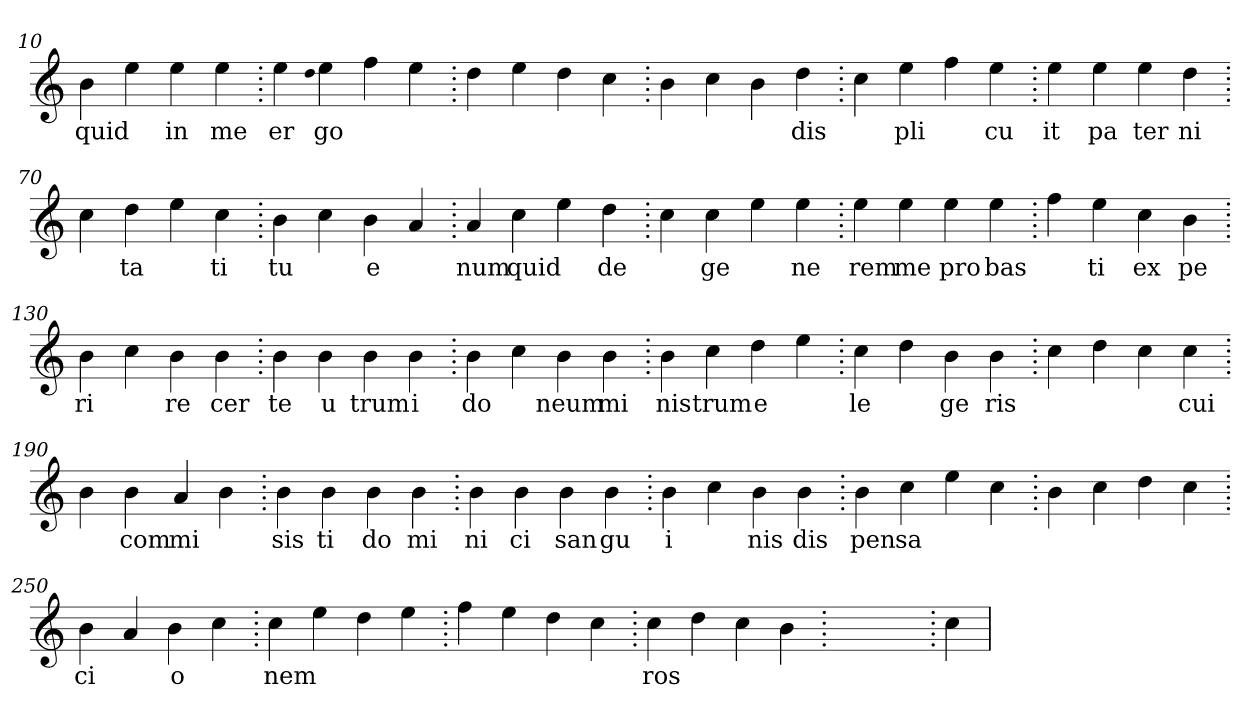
**kern	**text
*part1	*part1
*staff1	*staff1
*clefG2	*
=10.	=10.
4b	quid
4ee	.
4ee	in
4ee	me
=20.	=20.
4ee	er
qqdd	.
4ee	go
4ff	.
4ee	.
=30.	=30.
4dd	.
4ee	.
4dd	.
4cc	.
=40.	=40.
4b	.
4cc	.
4b	.
4dd	dis
=50.	=50.
4cc	.
4ee	pli
4ff	.
4ee	cu
=60.	=60.
4ee	it
4ee	pa
4ee	ter
4dd	ni
=70.	=70.
4cc	.
4dd	ta
4ee	.
4cc	ti
=80.	=80.
4b	tu
4cc	.
4b	e
4a	.
=90.	=90.
4a	num
4cc	quid
4ee	.
4dd	de
=100.	=100.
4cc	.
4cc	ge
4ee	.
4ee	ne
=110.	=110.
4ee	rem
4ee	me
4ee	pro
4ee	bas
=120.	=120.
4ff	.
4ee	ti
4cc	ex
4b	pe
=130.	=130.
4b	ri
4cc	.
4b	re
4b	cer
=140.	=140.
4b	te
4b	u
4b	trum
4b	i
=150.	=150.
4b	do
4cc	.
4b	neum
4b	mi
=160.	=160.
4b	nis
4cc	trum
4dd	e
4ee	.
=170.	=170.
4cc	le
4dd	.
4b	ge
4b	ris
=180.	=180.
4cc	.
4dd	.
4cc	.
4cc	cui
=190.	=190.
4b	.
4b	com
4a	mi
4b	.
=200.	=200.
4b	sis
4b	ti
4b	do
4b	mi
=210.	=210.
4b	ni
4b	ci
4b	san
4b	gu
=220.	=220.
4b	i
4cc	.
4b	nis
4b	dis
=230.	=230.
4b	pen
4cc	sa
4ee	.
4cc	.
=240.	=240.
4b	.
4cc	.
4dd	.
4cc	.
=250.	=250.
4b	ci
4a	.
4b	o
4cc	.
=260.	=260.
4cc	nem
4ee	.
4dd	.
4ee	.
=270.	=270.
4ff	.
4ee	.
4dd	.
4cc	.
=280.	=280.
4cc	ros
4dd	.
4cc	.
4b	.
=290.	=290.
1ryy	.
=290.	=290.
4cc	.
=	=
*-	*-
